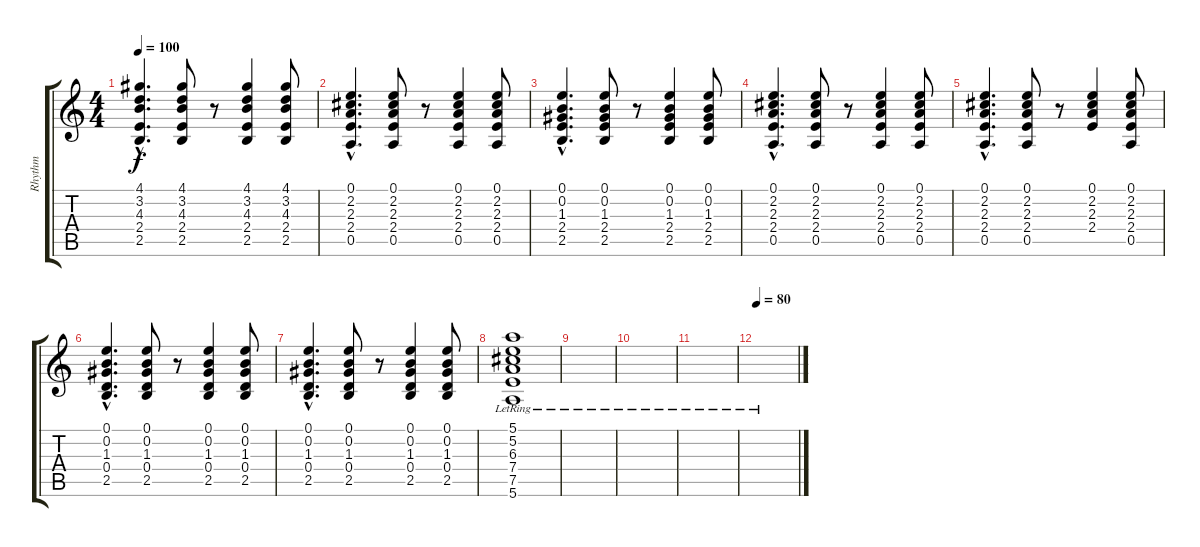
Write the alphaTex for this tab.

\track ("Rhythm" "Rhythm") {instrument acousticguitarsteel}
\staff {score tabs}
\tuning (E4 B3 G3 D3 A2 E2) {hide}
\ts (4 4)
\tempo 100
\clef g2
\ks c
(4.1{hac} 3.2{hac} 4.3{hac} 2.4{hac} 2.5{hac}).4{d dy f} (4.1 3.2 4.3 2.4 2.5).8 r.8 (4.1 3.2 4.3 2.4 2.5).4 (4.1 3.2 4.3 2.4 2.5).8 |
(0.1{hac} 2.2{hac} 2.3{hac} 2.4{hac} 0.5{hac}).4{d} (0.1 2.2 2.3 2.4 0.5).8 r.8 (0.1 2.2 2.3 2.4 0.5).4 (0.1 2.2 2.3 2.4 0.5).8 |
(0.1{hac} 0.2{hac} 1.3{hac} 2.4{hac} 2.5{hac}).4{d} (0.1 0.2 1.3 2.4 2.5).8 r.8 (0.1 0.2 1.3 2.4 2.5).4 (0.1 0.2 1.3 2.4 2.5).8 |
(0.1{hac} 2.2{hac} 2.3{hac} 2.4{hac} 0.5{hac}).4{d} (0.1 2.2 2.3 2.4 0.5).8 r.8 (0.1 2.2 2.3 2.4 0.5).4 (0.1 2.2 2.3 2.4 0.5).8 |
(0.1{hac} 2.2{hac} 2.3{hac} 2.4{hac} 0.5{hac}).4{d} (0.1 2.2 2.3 2.4 0.5).8 r.8 (0.1 2.2 2.3 2.4).4 (0.1 2.2 2.3 2.4 0.5).8 |
(0.1{hac} 0.2{hac} 1.3{hac} 0.4{hac} 2.5{hac}).4{d} (0.1 0.2 1.3 0.4 2.5).8 r.8 (0.1 0.2 1.3 0.4 2.5).4 (0.1 0.2 1.3 0.4 2.5).8 |
(0.1{hac} 0.2{hac} 1.3{hac} 0.4{hac} 2.5{hac}).4{d} (0.1 0.2 1.3 0.4 2.5).8 r.8 (0.1 0.2 1.3 0.4 2.5).4 (0.1 0.2 1.3 0.4 2.5).8 |
(5.1{lr} 5.2{lr} 6.3{lr} 7.4{lr} 7.5{lr} 5.6{lr}).1 |
|
|
|
\tempo 80
